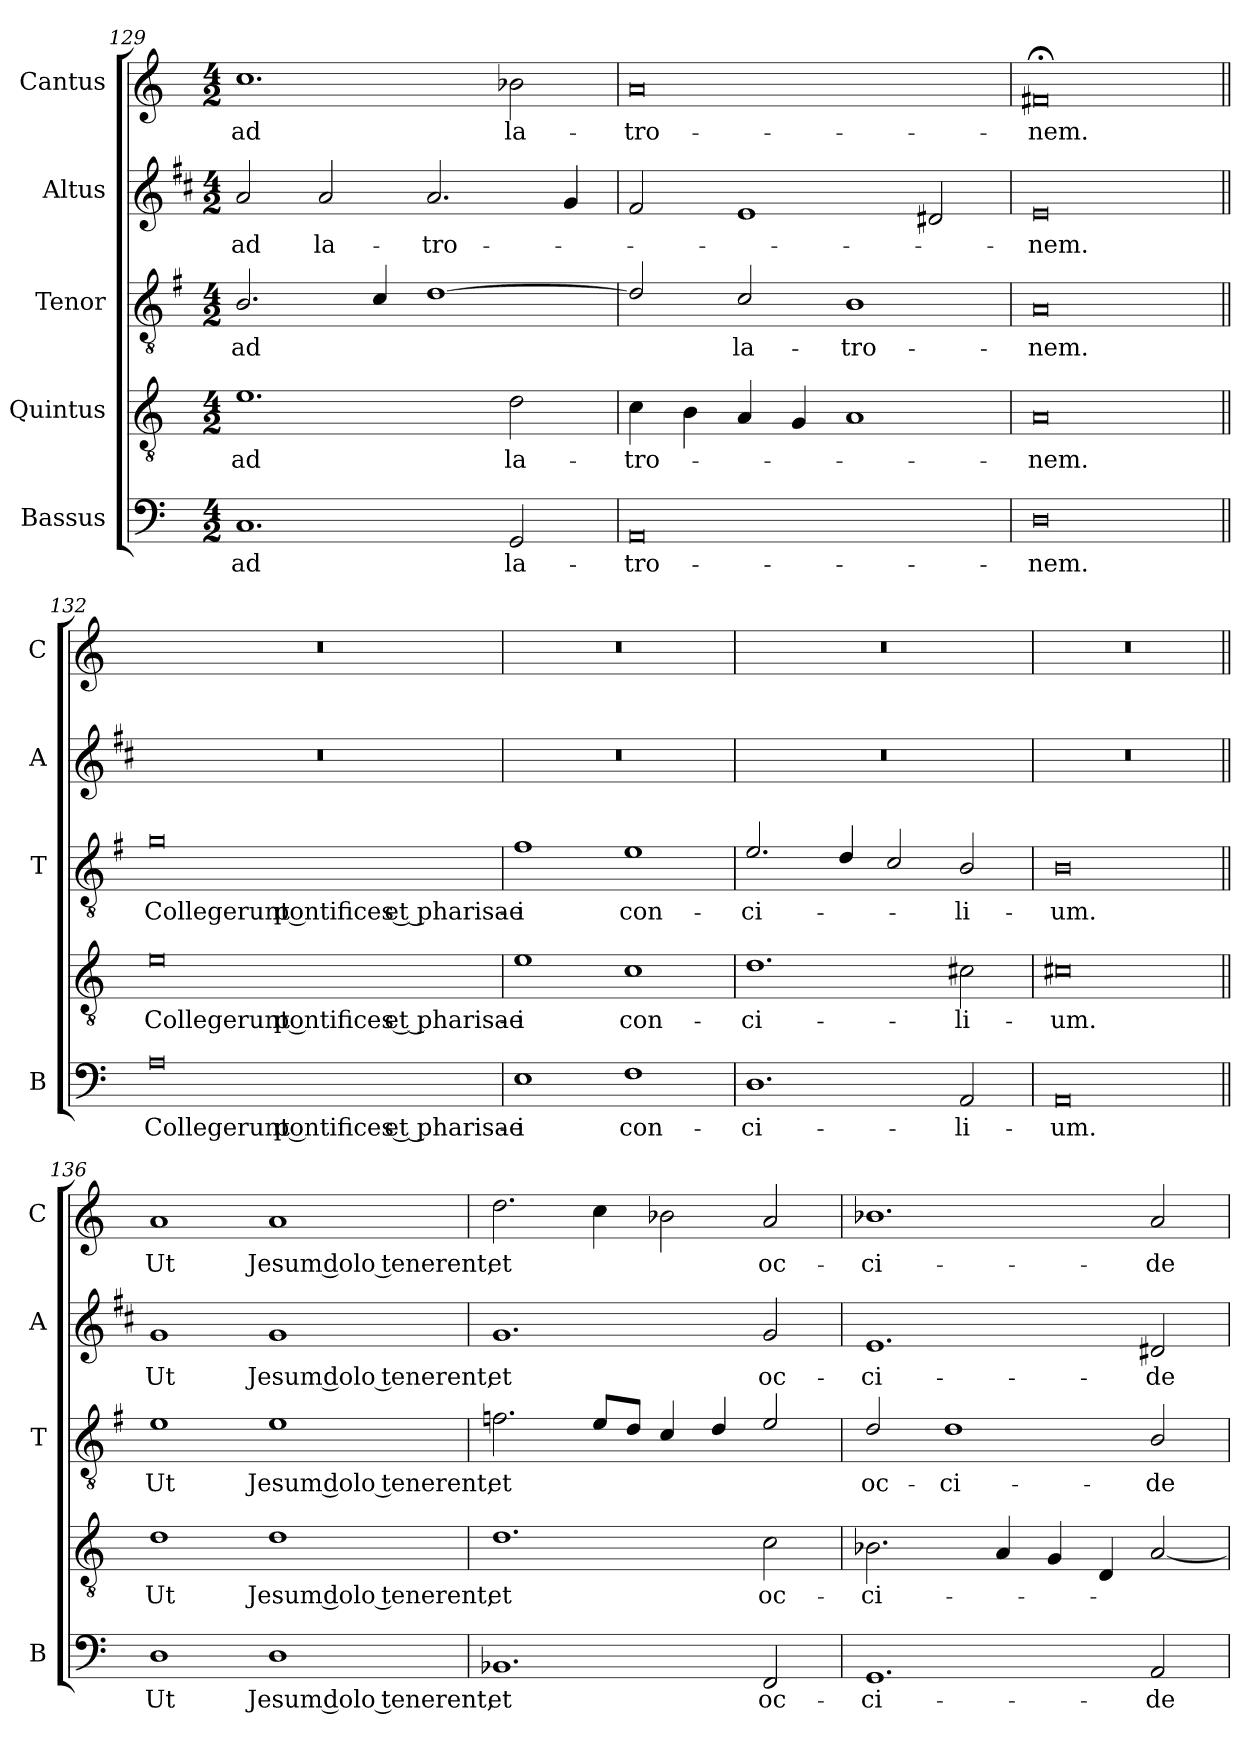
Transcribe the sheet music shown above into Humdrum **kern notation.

**kern	**text	**kern	**text	**kern	**text	**kern	**text	**kern	**text
*part5	*part5	*part4	*part4	*part3	*part3	*part2	*part2	*part1	*part1
*staff5	*staff5	*staff4	*staff4	*staff3	*staff3	*staff2	*staff2	*staff1	*staff1
*I"Bassus	*	*I"Quintus	*	*I"Tenor	*	*I"Altus	*	*I"Cantus	*
*I'B	*	*	*	*I'T	*	*I'A	*	*I'C	*
*clefF4	*	*clefGv2	*	*clefGv2	*	*clefG2	*	*clefG2	*
*	*	*	*	*ITrd4c7	*	*ITrd1c2	*	*	*
*k[]	*	*k[]	*	*k[]	*	*k[]	*	*k[]	*
*C:	*	*C:	*	*C:	*	*C:	*	*C:	*
*M4/2	*	*M4/2	*	*M4/2	*	*M4/2	*	*M4/2	*
=129	=129	=129	=129	=129	=129	=129	=129	=129	=129
!	!LO:LY:b	!	!LO:LY:b	!	!LO:LY:b	!	!LO:LY:b	!	!LO:LY:b
1.C	ad	1.e	ad	2.E/	ad	2g/	ad	1.cc	ad
!	!	!	!	!	!	!	!LO:LY:b	!	!
.	.	.	.	.	.	2g/	la-	.	.
.	.	.	.	4F/	.	.	.	.	.
!	!	!	!	!	!	!	!LO:LY:b	!	!
.	.	.	.	[1G	.	2.g/	-tro-	.	.
!	!LO:LY:b	!	!LO:LY:b	!	!	!	!	!	!LO:LY:b
2GG/	la-	2d\	la-	.	.	.	.	2b-X\	la-
.	.	.	.	.	.	4f/	.	.	.
=130	=130	=130	=130	=130	=130	=130	=130	=130	=130
!	!LO:LY:b	!	!LO:LY:b	!	!	!	!	!	!LO:LY:b
0AA	-tro-	4c\	-tro-	2G/]	.	2e/	.	0a	-tro-
.	.	4B\	.	.	.	.	.	.	.
!	!	!	!	!	!LO:LY:b	!	!	!	!
.	.	4A/	.	2F/	la-	1d	.	.	.
.	.	4G/	.	.	.	.	.	.	.
!	!	!	!	!	!LO:LY:b	!	!	!	!
.	.	1A	.	1E	-tro-	.	.	.	.
.	.	.	.	.	.	2c#X/	.	.	.
=131	=131	=131	=131	=131	=131	=131	=131	=131	=131
!	!LO:LY:b	!	!LO:LY:b	!	!LO:LY:b	!	!LO:LY:b	!	!LO:LY:b
0D	-nem.	0A	-nem.	0D	-nem.	0d	-nem.	0f#X;<	-nem.
!!LO:PB:g=z
=132||	=132||	=132||	=132||	=132||	=132||	=132||	=132||	=132||	=132||
!	!LO:LY:b	!	!LO:LY:b	!	!LO:LY:b	!	!	!	!
0A	Collegerunt pontifices et pharisae-	0e	Collegerunt pontifices et pharisae-	0c	Collegerunt pontifices et pharisae-	0r	.	0r	.
=133	=133	=133	=133	=133	=133	=133	=133	=133	=133
!	!LO:LY:b	!	!LO:LY:b	!	!LO:LY:b	!	!	!	!
1E	-i	1e	-i	1B	-i	0r	.	0r	.
!	!LO:LY:b	!	!LO:LY:b	!	!LO:LY:b	!	!	!	!
1F	con-	1c	con-	1A	con-	.	.	.	.
=134	=134	=134	=134	=134	=134	=134	=134	=134	=134
!	!LO:LY:b	!	!LO:LY:b	!	!LO:LY:b	!	!	!	!
1.D	-ci-	1.d	-ci-	2.A/	-ci-	0r	.	0r	.
.	.	.	.	4G/	.	.	.	.	.
.	.	.	.	2F/	.	.	.	.	.
!	!LO:LY:b	!	!LO:LY:b	!	!LO:LY:b	!	!	!	!
2AA/	-li-	2c#X\	-li-	2E/	-li-	.	.	.	.
=135	=135	=135	=135	=135	=135	=135	=135	=135	=135
!	!LO:LY:b	!	!LO:LY:b	!	!LO:LY:b	!	!	!	!
0AA	-um.	0c#X	-um.	0E	-um.	0r	.	0r	.
!!LO:LB:g=z
=136||	=136||	=136||	=136||	=136||	=136||	=136||	=136||	=136||	=136||
!	!LO:LY:b	!	!LO:LY:b	!	!LO:LY:b	!	!LO:LY:b	!	!LO:LY:b
1D	Ut	1d	Ut	1A	Ut	1f	Ut	1a	Ut
!	!LO:LY:b	!	!LO:LY:b	!	!LO:LY:b	!	!LO:LY:b	!	!LO:LY:b
1D	Jesum dolo tenerent,	1d	Jesum dolo tenerent,	1A	Jesum dolo tenerent,	1f	Jesum dolo tenerent,	1a	Jesum dolo tenerent,
=137	=137	=137	=137	=137	=137	=137	=137	=137	=137
!	!LO:LY:b	!	!LO:LY:b	!	!LO:LY:b	!	!LO:LY:b	!	!LO:LY:b
1.BB-X	et	1.d	et	2.B-X\	et	1.f	et	2.dd\	et
.	.	.	.	8A/L	.	.	.	4cc\	.
.	.	.	.	8G/J	.	.	.	.	.
.	.	.	.	4F/	.	.	.	2b-X\	.
.	.	.	.	4G/	.	.	.	.	.
!	!LO:LY:b	!	!LO:LY:b	!	!	!	!LO:LY:b	!	!LO:LY:b
2FF/	oc-	2c\	oc-	2A/	.	2f/	oc-	2a/	oc-
=138	=138	=138	=138	=138	=138	=138	=138	=138	=138
!	!LO:LY:b	!	!LO:LY:b	!	!LO:LY:b	!	!LO:LY:b	!	!LO:LY:b
1.GG	-ci-	2.B-X\	-ci-	2G/	oc-	1.d	-ci-	1.b-X	-ci-
!	!	!	!	!	!LO:LY:b	!	!	!	!
.	.	.	.	1G	-ci-	.	.	.	.
.	.	4A/	.	.	.	.	.	.	.
.	.	4G/	.	.	.	.	.	.	.
.	.	4D/	.	.	.	.	.	.	.
!	!LO:LY:b	!	!	!	!LO:LY:b	!	!LO:LY:b	!	!LO:LY:b
2AA/	-de-	[2A/	.	2E/	-de-	2c#X/	-de-	2a/	-de-
=	=	=	=	=	=	=	=	=	=
*-	*-	*-	*-	*-	*-	*-	*-	*-	*-
